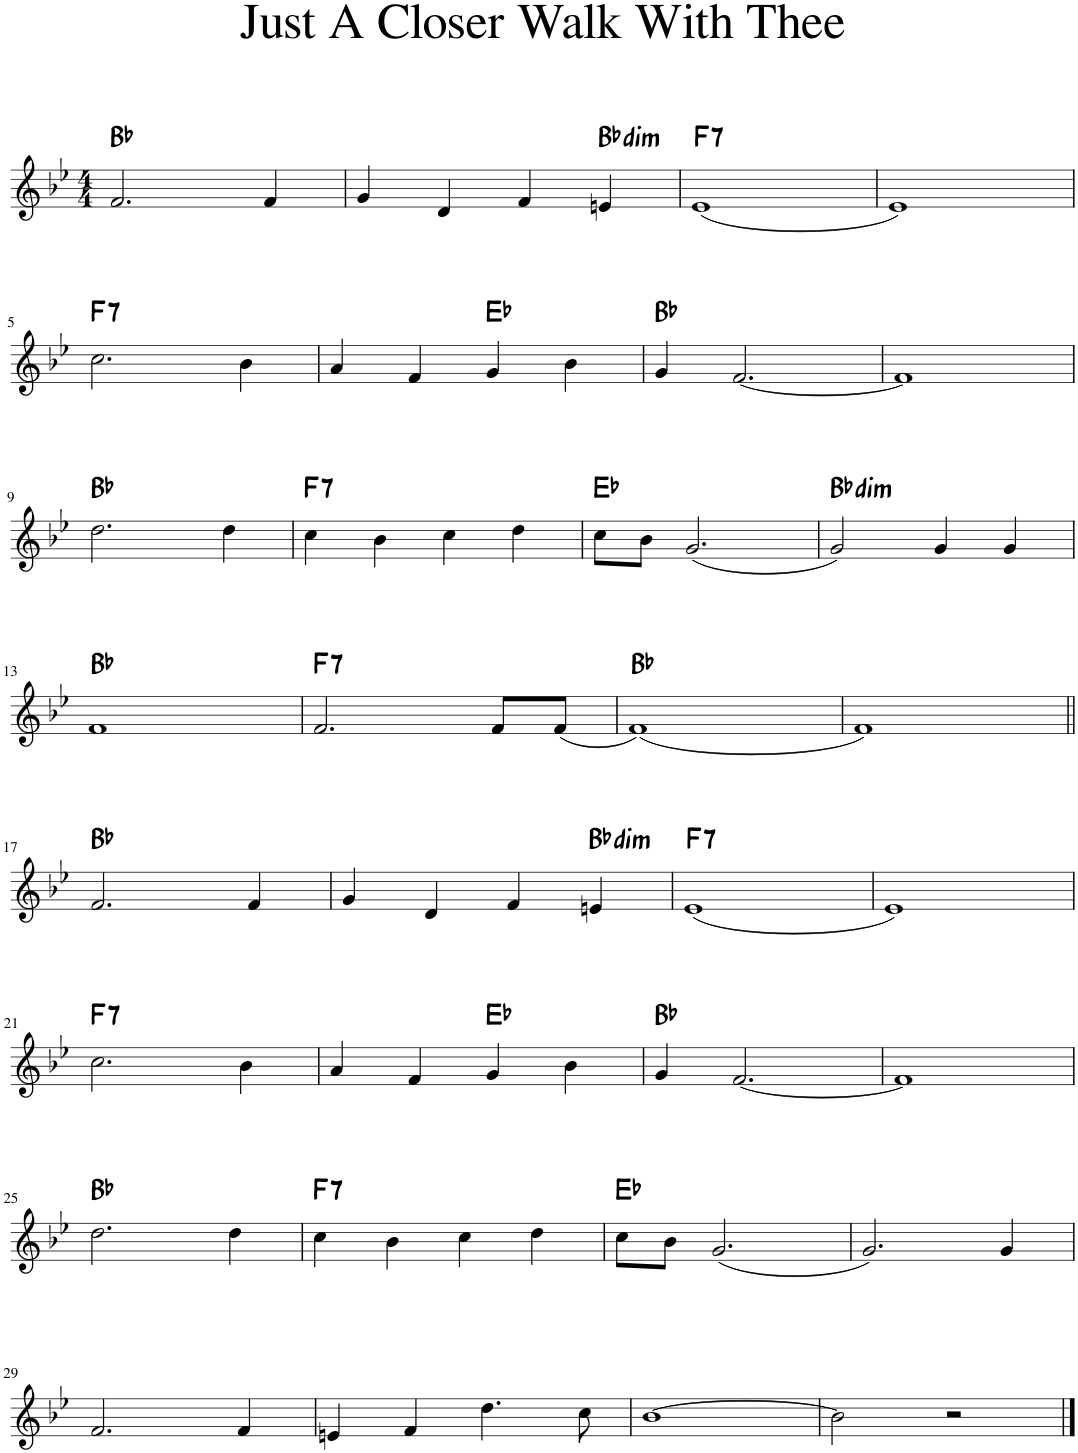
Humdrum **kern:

**kern	**harte
*part1	*part1
*staff1	*
*I"Piano	*
*I'Pno.	*
*clefG2	*
*k[b-e-]	*
*M4/4	*
=1	=1
2.f/	Bb:maj
4f/	.
=2	=2
4g/	.
4d/	.
4f/	.
!	!LO:H:kt=dim
4en/	Bb:dim
=3	=3
!	!LO:H:kt=7
(1e-	F:7
=4	=4
1e-)	.
!!LO:LB:g=z
=5	=5
!	!LO:H:kt=7
2.cc\	F:7
4b-\	.
=6	=6
4a/	.
4f/	.
4g/	Eb:maj
4b-\	.
=7	=7
4g/	Bb:maj
[2.f/	.
=8	=8
1f]	.
!!LO:LB:g=z
=9	=9
2.dd\	Bb:maj
4dd\	.
=10	=10
!	!LO:H:kt=7
4cc\	F:7
4b-\	.
4cc\	.
4dd\	.
=11	=11
8cc\L	Eb:maj
8b-\J	.
(2.g/	.
=12	=12
!	!LO:H:kt=dim
2g/)	Bb:dim
4g/	.
4g/	.
!!LO:LB:g=z
=13	=13
1f	Bb:maj
=14	=14
!	!LO:H:kt=7
2.f/	F:7
8f/L	.
(8f/J	.
=15	=15
(1f)	Bb:maj
=16	=16
1f)	.
!!LO:LB:g=z
=17||	=17||
2.f/	Bb:maj
4f/	.
=18	=18
4g/	.
4d/	.
4f/	.
!	!LO:H:kt=dim
4en/	Bb:dim
=19	=19
!	!LO:H:kt=7
(1e-	F:7
=20	=20
1e-)	.
!!LO:LB:g=z
=21	=21
!	!LO:H:kt=7
2.cc\	F:7
4b-\	.
=22	=22
4a/	.
4f/	.
4g/	Eb:maj
4b-\	.
=23	=23
4g/	Bb:maj
[2.f/	.
=24	=24
1f]	.
!!LO:LB:g=z
=25	=25
2.dd\	Bb:maj
4dd\	.
=26	=26
!	!LO:H:kt=7
4cc\	F:7
4b-\	.
4cc\	.
4dd\	.
=27	=27
8cc\L	Eb:maj
8b-\J	.
(2.g/	.
=28	=28
2.g/)	.
4g/	.
!!LO:LB:g=z
=29	=29
2.f/	.
4f/	.
=30	=30
4en/	.
4f/	.
4.dd\	.
8cc\	.
=31	=31
[1b-	.
=32	=32
2b-\]	.
2r	.
==	==
*-	*-
